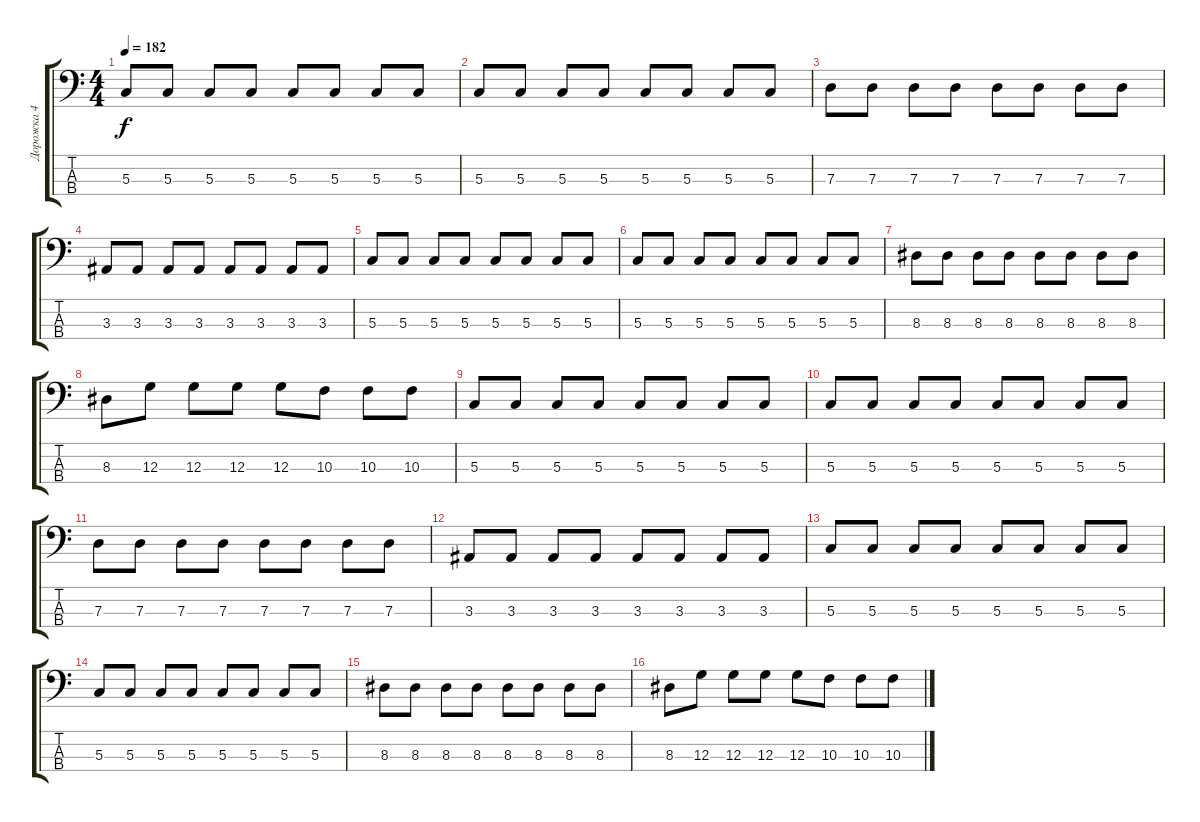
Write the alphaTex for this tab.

\track ("Дорожка 4" "Дорожка 4") {instrument electricbassfinger}
\staff {score tabs}
\tuning (F2 C2 G1 C1) {hide}
\ts (4 4)
\tempo 182
\clef f4
\ks c
5.3.8{dy f} 5.3.8 5.3.8 5.3.8 5.3.8 5.3.8 5.3.8 5.3.8 |
5.3.8 5.3.8 5.3.8 5.3.8 5.3.8 5.3.8 5.3.8 5.3.8 |
7.3.8 7.3.8 7.3.8 7.3.8 7.3.8 7.3.8 7.3.8 7.3.8 |
3.3.8 3.3.8 3.3.8 3.3.8 3.3.8 3.3.8 3.3.8 3.3.8 |
5.3.8 5.3.8 5.3.8 5.3.8 5.3.8 5.3.8 5.3.8 5.3.8 |
5.3.8 5.3.8 5.3.8 5.3.8 5.3.8 5.3.8 5.3.8 5.3.8 |
8.3.8 8.3.8 8.3.8 8.3.8 8.3.8 8.3.8 8.3.8 8.3.8 |
8.3.8 12.3.8 12.3.8 12.3.8 12.3.8 10.3.8 10.3.8 10.3.8 |
5.3.8 5.3.8 5.3.8 5.3.8 5.3.8 5.3.8 5.3.8 5.3.8 |
5.3.8 5.3.8 5.3.8 5.3.8 5.3.8 5.3.8 5.3.8 5.3.8 |
7.3.8 7.3.8 7.3.8 7.3.8 7.3.8 7.3.8 7.3.8 7.3.8 |
3.3.8 3.3.8 3.3.8 3.3.8 3.3.8 3.3.8 3.3.8 3.3.8 |
5.3.8 5.3.8 5.3.8 5.3.8 5.3.8 5.3.8 5.3.8 5.3.8 |
5.3.8 5.3.8 5.3.8 5.3.8 5.3.8 5.3.8 5.3.8 5.3.8 |
8.3.8 8.3.8 8.3.8 8.3.8 8.3.8 8.3.8 8.3.8 8.3.8 |
8.3.8 12.3.8 12.3.8 12.3.8 12.3.8 10.3.8 10.3.8 10.3.8
